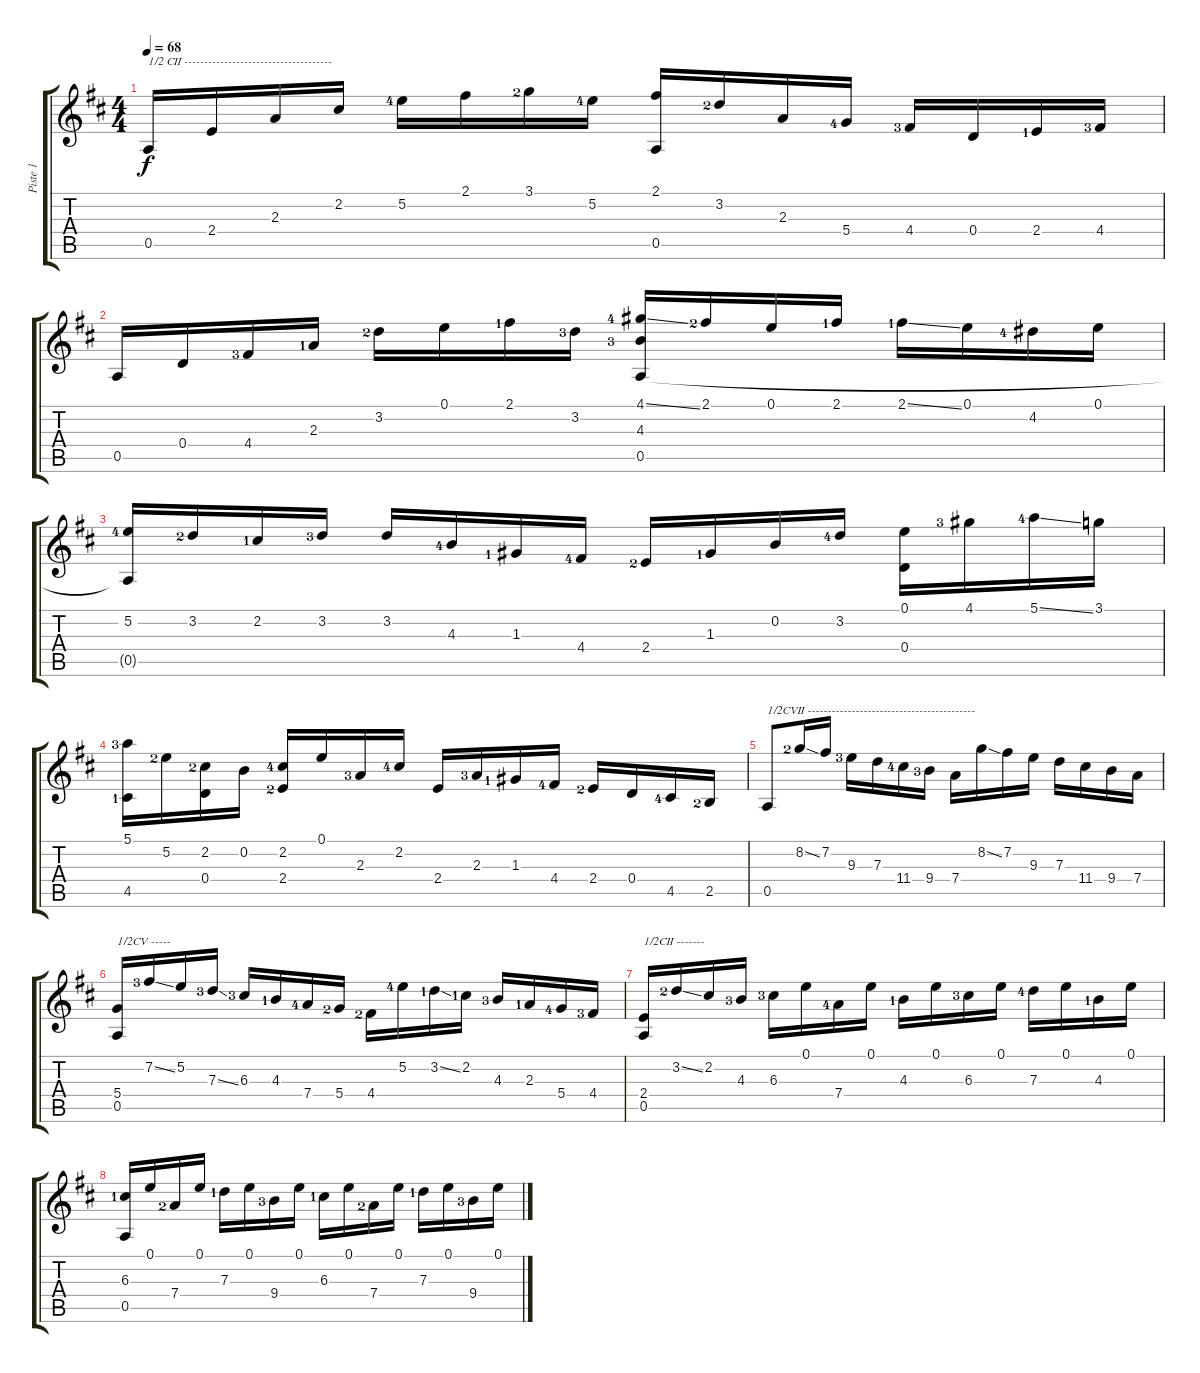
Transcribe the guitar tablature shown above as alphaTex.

\track ("Piste 1" "Piste 1") {instrument acousticguitarnylon}
\staff {score tabs}
\tuning (E4 B3 G3 D3 A2 D2) {hide}
\ts (4 4)
\tempo 68
\clef g2
\ks d
0.5.16{txt "1/2 CII -------------------------------------" dy f} 2.4.16 2.3.16 2.2.16 5.2{lf 5}.16 2.1.16 3.1{lf 3}.16 5.2{lf 5}.16 (2.1 0.5).16 3.2{lf 3}.16 2.3.16 5.4{lf 5}.16 4.4{lf 4}.16 0.4.16 2.4{lf 2}.16 4.4{lf 4}.16 |
0.5.16 0.4.16 4.4{lf 4}.16 2.3{lf 2}.16 3.2{lf 3}.16 0.1.16 2.1{lf 2}.16 3.2{lf 4}.16 (4.1{ss lf 5} 4.3{lf 4} 0.5).16 2.1{lf 3}.16 0.1.16 2.1{lf 2}.16 2.1{ss lf 2}.16 0.1.16 4.2{lf 5}.16 0.1.16 |
(5.2{lf 5} 0.5{t}).16 3.2{lf 3}.16 2.2{lf 2}.16 3.2{lf 4}.16 3.2.16 4.3{lf 5}.16 1.3{lf 2}.16 4.4{lf 5}.16 2.4{lf 3}.16 1.3{lf 2}.16 0.2.16 3.2{lf 5}.16 (0.1 0.4).16 4.1{lf 4}.16 5.1{ss lf 5}.16 3.1.16 |
(5.1{lf 4} 4.5{lf 2}).16 5.2{lf 3}.16 (2.2{lf 3} 0.4).16 0.2.16 (2.2{lf 5} 2.4{lf 3}).16 0.1.16 2.3{lf 4}.16 2.2{lf 5}.16 2.4.16 2.3{lf 4}.16 1.3{lf 2}.16 4.4{lf 5}.16 2.4{lf 3}.16 0.4.16 4.5{lf 5}.16 2.5{lf 3}.16 |
0.5.8{txt "1/2CVII ------------------------------------------"} 8.2{ss lf 3}.16 7.2.16 9.3{lf 4}.16 7.3.16 11.4{lf 5}.16 9.4{lf 4}.16 7.4.16 8.2{ss}.16 7.2.16 9.3.16 7.3.16 11.4.16 9.4.16 7.4.16 |
(5.4 0.5).16{txt "1/2CV -----"} 7.2{ss lf 4}.16 5.2.16 7.3{ss lf 4}.16 6.3{lf 4}.16 4.3{lf 2}.16 7.4{lf 5}.16 5.4{lf 3}.16 4.4{lf 3}.16 5.2{lf 5}.16 3.2{ss lf 2}.16 2.2{lf 2}.16 4.3{lf 4}.16 2.3{lf 2}.16 5.4{lf 5}.16 4.4{lf 4}.16 |
(2.4 0.5).16{txt "1/2CII -------"} 3.2{ss lf 3}.16 2.2.16 4.3{lf 4}.16 6.3{lf 4}.16 0.1.16 7.4{lf 5}.16 0.1.16 4.3{lf 2}.16 0.1.16 6.3{lf 4}.16 0.1.16 7.3{lf 5}.16 0.1.16 4.3{lf 2}.16 0.1.16 |
(6.3{lf 2} 0.5).16 0.1.16 7.4{lf 3}.16 0.1.16 7.3{lf 2}.16 0.1.16 9.4{lf 4}.16 0.1.16 6.3{lf 2}.16 0.1.16 7.4{lf 3}.16 0.1.16 7.3{lf 2}.16 0.1.16 9.4{lf 4}.16 0.1.16
